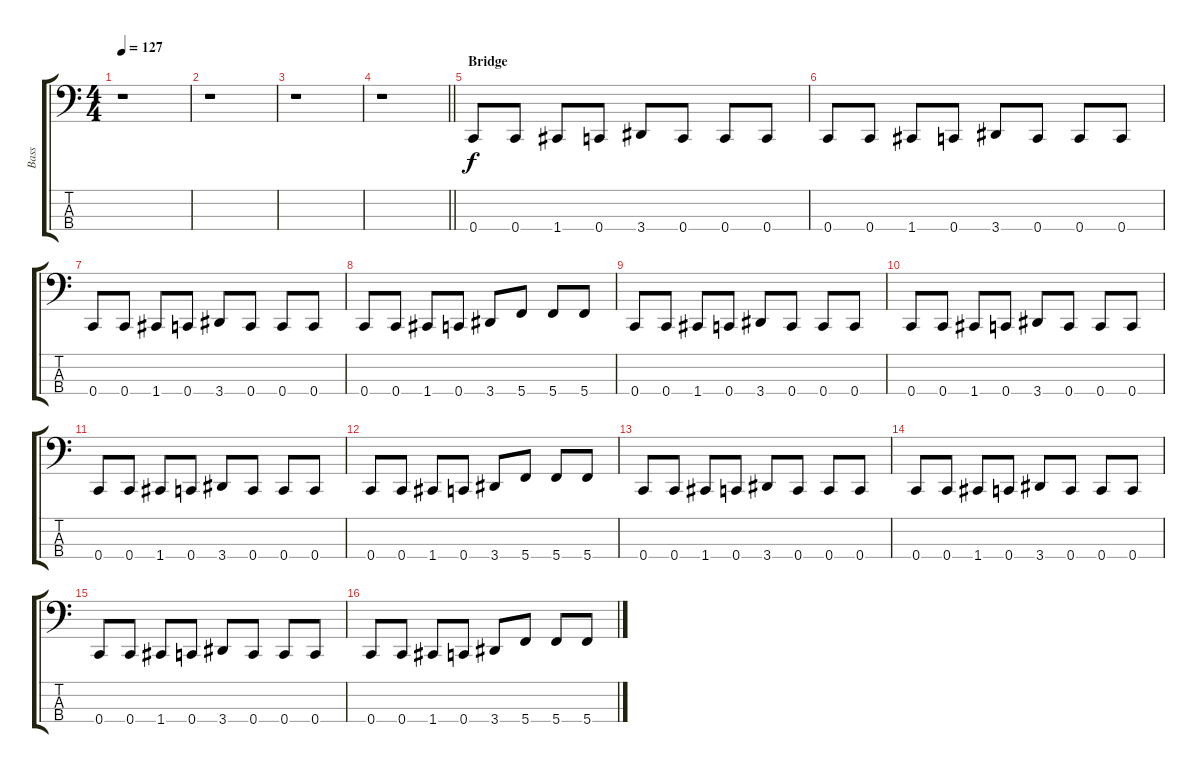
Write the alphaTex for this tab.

\track ("Bass" "Bass") {instrument electricbassfinger}
\staff {score tabs}
\tuning (F2 C2 G1 C1) {hide}
\ts (4 4)
\tempo 127
\clef f4
\ks c
r.1{dy f} |
r.1 |
r.1 |
\barLineRight lightlight
r.1 |
\section ("" "Bridge")
0.4.8 0.4.8 1.4.8 0.4.8 3.4.8 0.4.8 0.4.8 0.4.8 |
0.4.8 0.4.8 1.4.8 0.4.8 3.4.8 0.4.8 0.4.8 0.4.8 |
0.4.8 0.4.8 1.4.8 0.4.8 3.4.8 0.4.8 0.4.8 0.4.8 |
0.4.8 0.4.8 1.4.8 0.4.8 3.4.8 5.4.8 5.4.8 5.4.8 |
0.4.8 0.4.8 1.4.8 0.4.8 3.4.8 0.4.8 0.4.8 0.4.8 |
0.4.8 0.4.8 1.4.8 0.4.8 3.4.8 0.4.8 0.4.8 0.4.8 |
0.4.8 0.4.8 1.4.8 0.4.8 3.4.8 0.4.8 0.4.8 0.4.8 |
0.4.8 0.4.8 1.4.8 0.4.8 3.4.8 5.4.8 5.4.8 5.4.8 |
0.4.8 0.4.8 1.4.8 0.4.8 3.4.8 0.4.8 0.4.8 0.4.8 |
0.4.8 0.4.8 1.4.8 0.4.8 3.4.8 0.4.8 0.4.8 0.4.8 |
0.4.8 0.4.8 1.4.8 0.4.8 3.4.8 0.4.8 0.4.8 0.4.8 |
0.4.8 0.4.8 1.4.8 0.4.8 3.4.8 5.4.8 5.4.8 5.4.8
